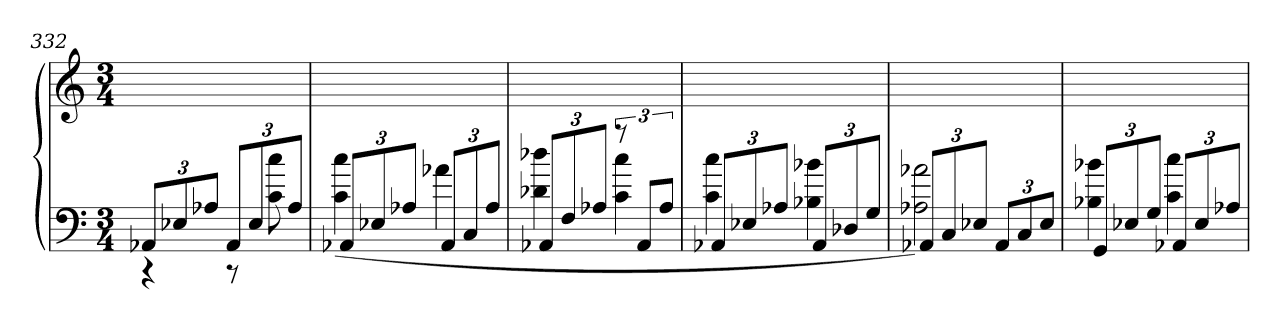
**kern	**kern
*part1	*part1
*staff2	*staff1
*clefF4	*clefG2
*k[]	*k[]
*M3/4	*M3/4
=332	=332
*^	*
12AA-XL	4r	2ryy
12E-X	.	.
12A-XJ	.	.
12AA-L	8r	.
12E-	.	.
.	8c 8cc	.
12A-J	.	.
=333	=333	=333
12AA-XL	(4c 4cc	2ryy
12E-X	.	.
12A-XJ	.	.
12AA-L	4a-X	.
12C	.	.
12A-J	.	.
=334	=334	=334
12AA-XL	4d-X 4dd-X	2ryy
12F	.	.
12A-XJ	.	.
12r	4c 4cc	.
12AA-L	.	.
12A-J	.	.
=335	=335	=335
12AA-XL	4c 4cc	2ryy
12E-X	.	.
12A-XJ	.	.
12AA-L	4B-X 4b-X	.
12D-X	.	.
12GJ	.	.
=336	=336	=336
12AA-XL	2A-X 2a-X)	2ryy
12C	.	.
12E-XJ	.	.
12AA-L	.	.
12C	.	.
12E-J	.	.
=337	=337	=337
12GGL	4B-X 4b-X	2ryy
12E-X	.	.
12GJ	.	.
12AA-XL	4c 4cc	.
12E-	.	.
12A-XJ	.	.
*v	*v	*
=	=
*-	*-
